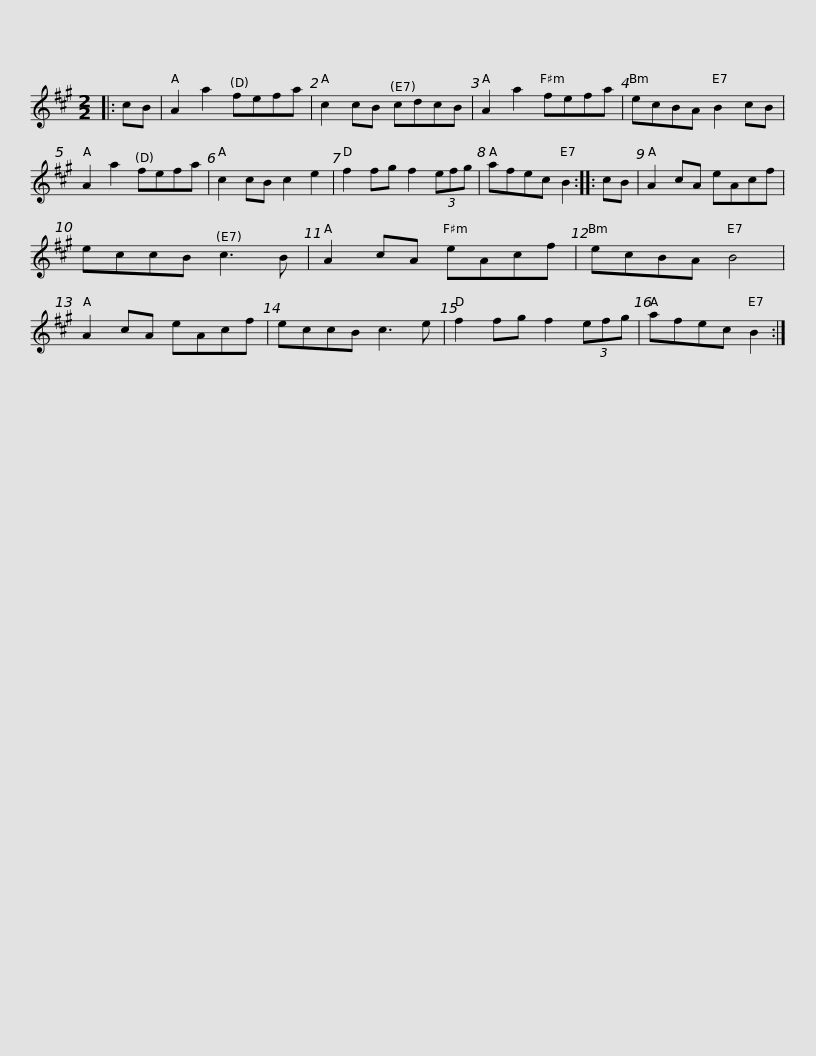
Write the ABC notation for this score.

X:1
L:1/8
M:2/2
I:linebreak $
K:A
V:1 treble
V:1
|: cB | A2 a2 fefa | c2 cB cdcB | A2 a2 fefa | ecBA B2 cB | %5
 A2 a2 fefa | c2 cB c2 e2 |$ f2 fg f2 (3efg | afec B2 :: cB | %10
 A2 cA eAcf | eccB c3 B | A2 cA eAcf | ecBA B4 |$ A2 cA eAcf | %15
 eccB c3 e | f2 fg f2 (3efg | afec B2 :| %18
